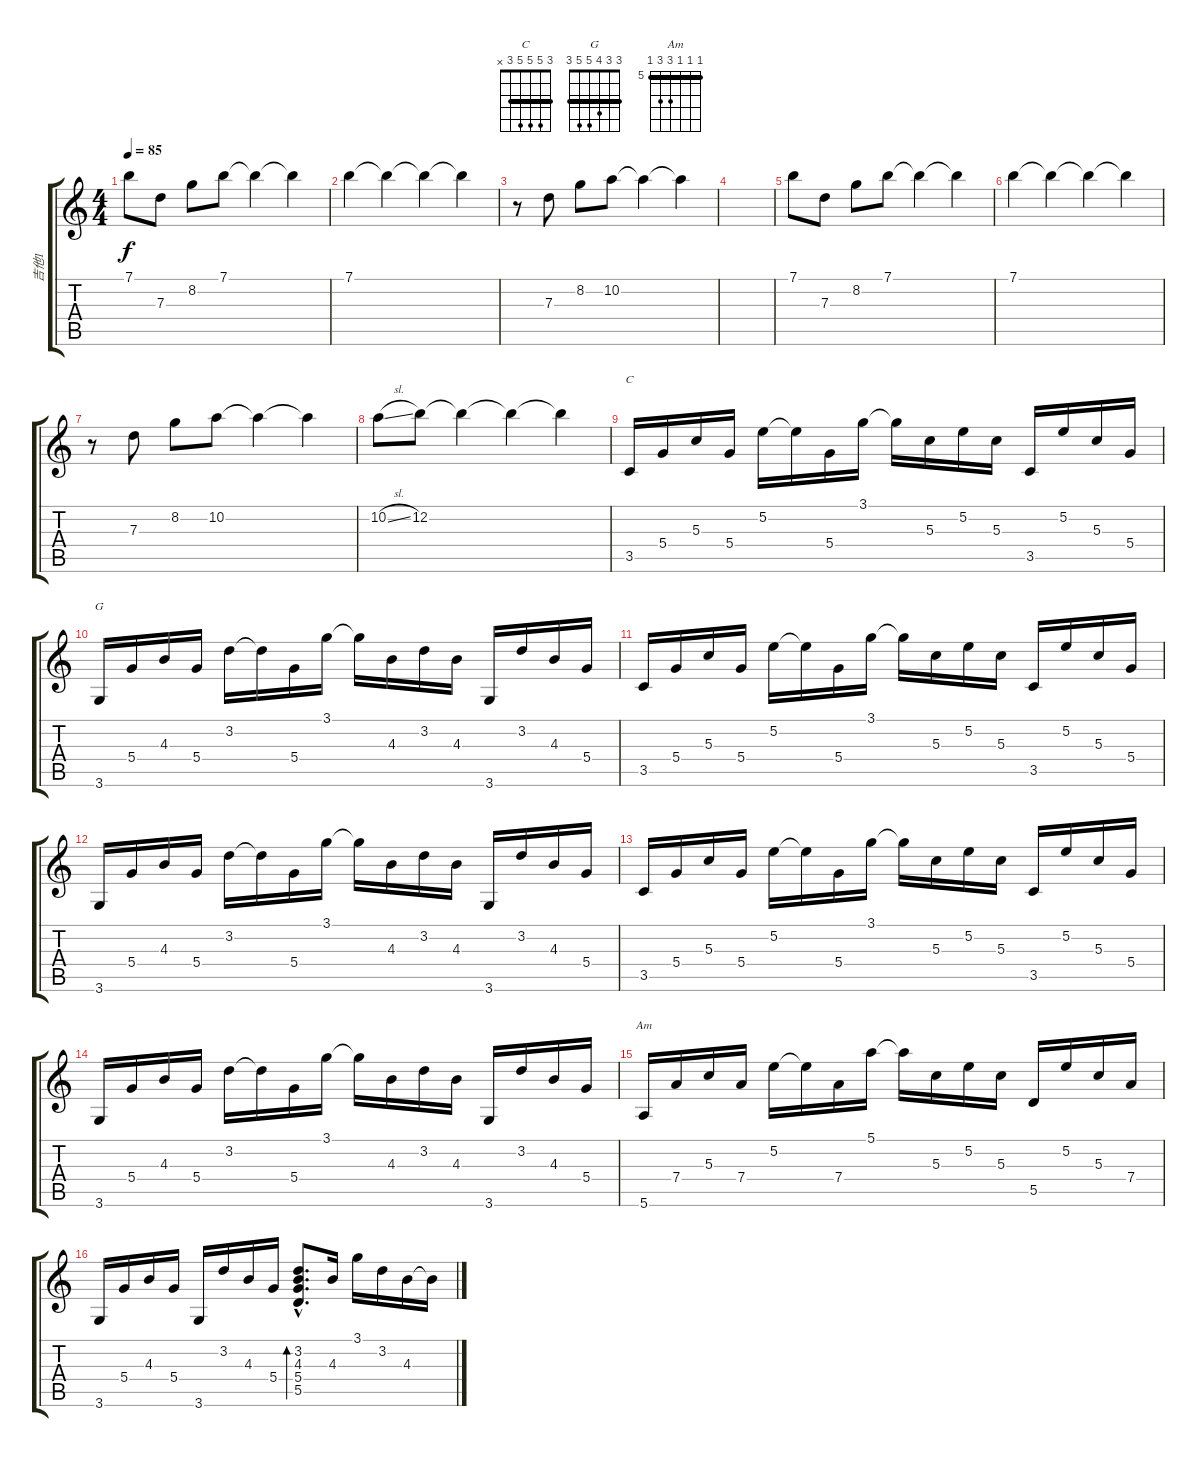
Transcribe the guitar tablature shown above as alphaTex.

\track ("吉他1" "吉他1") {instrument electricguitarjazz}
\staff {score tabs}
\tuning (E4 B3 G3 D3 A2 E2) {hide}
\chord ("C" 3 5 5 5 3 x) {barre 3}
\chord ("G" 3 3 4 5 5 3) {barre 3}
\chord ("Am" 5 5 5 7 7 5) {firstfret 5 barre 5}
\ts (4 4)
\tempo 85
\clef g2
\ks c
7.1.8{dy f} 7.3.8 8.2.8 7.1.8 7.1{t}.4 7.1{t}.4 |
7.1.4 7.1{t}.4 7.1{t}.4 7.1{t}.4 |
r.8 7.3.8 8.2.8 10.2.8 10.2{t}.4 10.2{t}.4 |
|
7.1.8 7.3.8 8.2.8 7.1.8 7.1{t}.4 7.1{t}.4 |
7.1.4 7.1{t}.4 7.1{t}.4 7.1{t}.4 |
r.8 7.3.8 8.2.8 10.2.8 10.2{t}.4 10.2{t}.4 |
10.2{sl}.8 12.2.8 12.2{t}.4 12.2{t}.4 12.2{t}.4 |
3.5.16{ch "C"} 5.4.16 5.3.16 5.4.16 5.2.16 5.2{t}.16 5.4.16 3.1.16 3.1{t}.16 5.3.16 5.2.16 5.3.16 3.5.16 5.2.16 5.3.16 5.4.16 |
3.6.16{ch "G"} 5.4.16 4.3.16 5.4.16 3.2.16 3.2{t}.16 5.4.16 3.1.16 3.1{t}.16 4.3.16 3.2.16 4.3.16 3.6.16 3.2.16 4.3.16 5.4.16 |
3.5.16 5.4.16 5.3.16 5.4.16 5.2.16 5.2{t}.16 5.4.16 3.1.16 3.1{t}.16 5.3.16 5.2.16 5.3.16 3.5.16 5.2.16 5.3.16 5.4.16 |
3.6.16 5.4.16 4.3.16 5.4.16 3.2.16 3.2{t}.16 5.4.16 3.1.16 3.1{t}.16 4.3.16 3.2.16 4.3.16 3.6.16 3.2.16 4.3.16 5.4.16 |
3.5.16 5.4.16 5.3.16 5.4.16 5.2.16 5.2{t}.16 5.4.16 3.1.16 3.1{t}.16 5.3.16 5.2.16 5.3.16 3.5.16 5.2.16 5.3.16 5.4.16 |
3.6.16 5.4.16 4.3.16 5.4.16 3.2.16 3.2{t}.16 5.4.16 3.1.16 3.1{t}.16 4.3.16 3.2.16 4.3.16 3.6.16 3.2.16 4.3.16 5.4.16 |
5.6.16{ch "Am"} 7.4.16 5.3.16 7.4.16 5.2.16 5.2{t}.16 7.4.16 5.1.16 5.1{t}.16 5.3.16 5.2.16 5.3.16 5.5.16 5.2.16 5.3.16 7.4.16 |
3.6.16 5.4.16 4.3.16 5.4.16 3.6.16 3.2.16 4.3.16 5.4.16 (3.2{hac} 4.3{hac} 5.4{hac} 5.5{hac}).8{d bd 60} 4.3.16 3.1.16 3.2.16 4.3.16 4.3{t}.16
